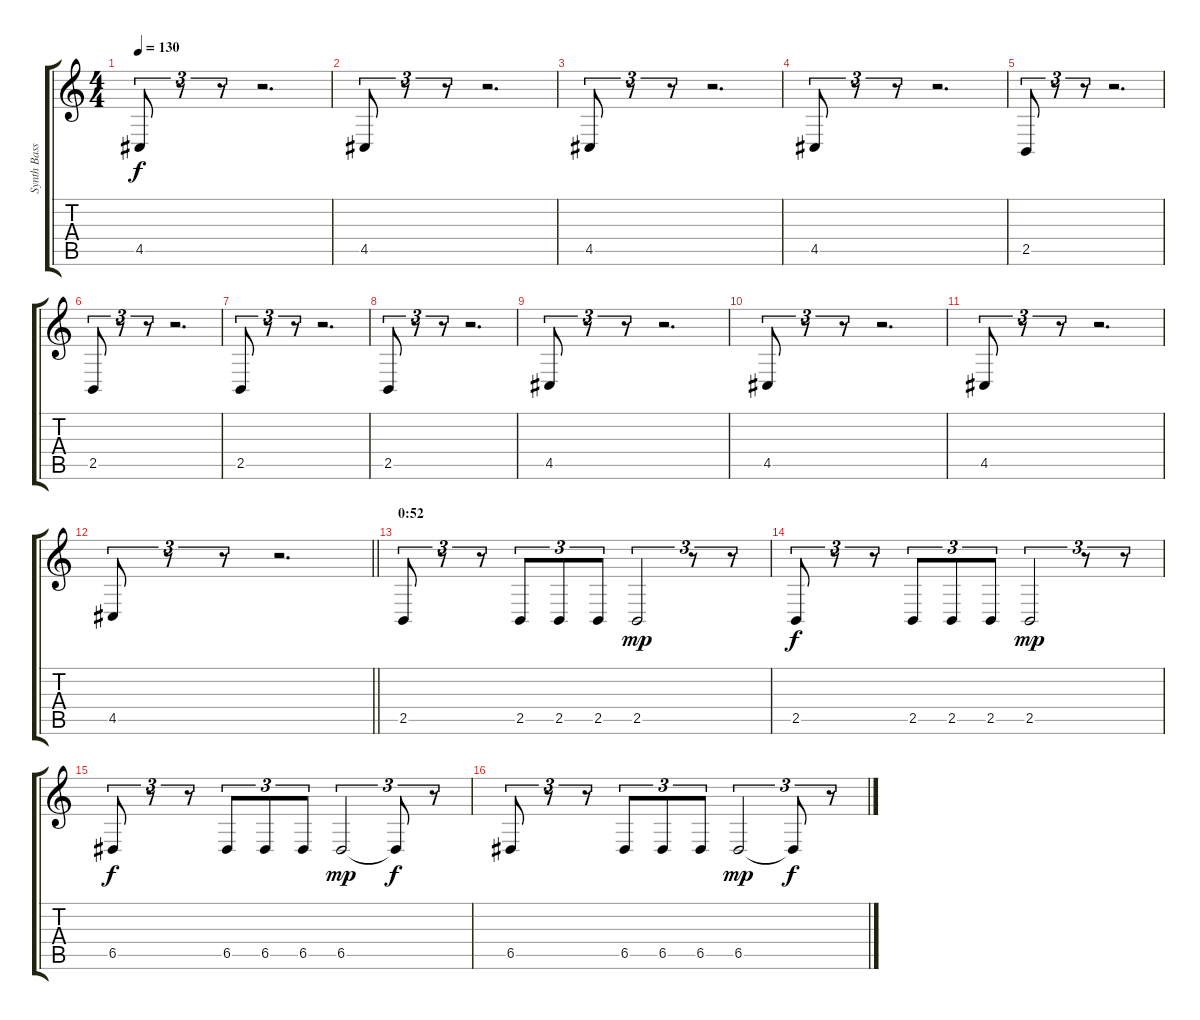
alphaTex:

\track ("Synth Bass" "Synth Bass") {instrument synthstrings1}
\staff {score tabs}
\tuning (E4 B3 G3 D3 A2 E2) {hide}
\ts (4 4)
\tempo 130
\clef g2
\ks c
4.5.8{tu (3 2) dy f} r.8{tu (3 2)} r.8{tu (3 2)} r.2{d} |
4.5.8{tu (3 2)} r.8{tu (3 2)} r.8{tu (3 2)} r.2{d} |
4.5.8{tu (3 2)} r.8{tu (3 2)} r.8{tu (3 2)} r.2{d} |
4.5.8{tu (3 2)} r.8{tu (3 2)} r.8{tu (3 2)} r.2{d} |
2.5.8{tu (3 2)} r.8{tu (3 2)} r.8{tu (3 2)} r.2{d} |
2.5.8{tu (3 2)} r.8{tu (3 2)} r.8{tu (3 2)} r.2{d} |
2.5.8{tu (3 2)} r.8{tu (3 2)} r.8{tu (3 2)} r.2{d} |
2.5.8{tu (3 2)} r.8{tu (3 2)} r.8{tu (3 2)} r.2{d} |
4.5.8{tu (3 2)} r.8{tu (3 2)} r.8{tu (3 2)} r.2{d} |
4.5.8{tu (3 2)} r.8{tu (3 2)} r.8{tu (3 2)} r.2{d} |
4.5.8{tu (3 2)} r.8{tu (3 2)} r.8{tu (3 2)} r.2{d} |
\barLineRight lightlight
4.5.8{tu (3 2)} r.8{tu (3 2)} r.8{tu (3 2)} r.2{d} |
\section ("" "0:52")
2.5.8{tu (3 2)} r.8{tu (3 2)} r.8{tu (3 2)} 2.5.8{tu (3 2)} 2.5.8{tu (3 2)} 2.5.8{tu (3 2)} 2.5.2{tu (3 2) dy mp} r.8{tu (3 2)} r.8{tu (3 2)} |
2.5.8{tu (3 2) dy f} r.8{tu (3 2)} r.8{tu (3 2)} 2.5.8{tu (3 2)} 2.5.8{tu (3 2)} 2.5.8{tu (3 2)} 2.5.2{tu (3 2) dy mp} r.8{tu (3 2)} r.8{tu (3 2)} |
6.5.8{tu (3 2) dy f} r.8{tu (3 2)} r.8{tu (3 2)} 6.5.8{tu (3 2)} 6.5.8{tu (3 2)} 6.5.8{tu (3 2)} 6.5.2{tu (3 2) dy mp} 6.5{t}.8{tu (3 2) dy f} r.8{tu (3 2)} |
6.5.8{tu (3 2)} r.8{tu (3 2)} r.8{tu (3 2)} 6.5.8{tu (3 2)} 6.5.8{tu (3 2)} 6.5.8{tu (3 2)} 6.5.2{tu (3 2) dy mp} 6.5{t}.8{tu (3 2) dy f} r.8{tu (3 2)}
